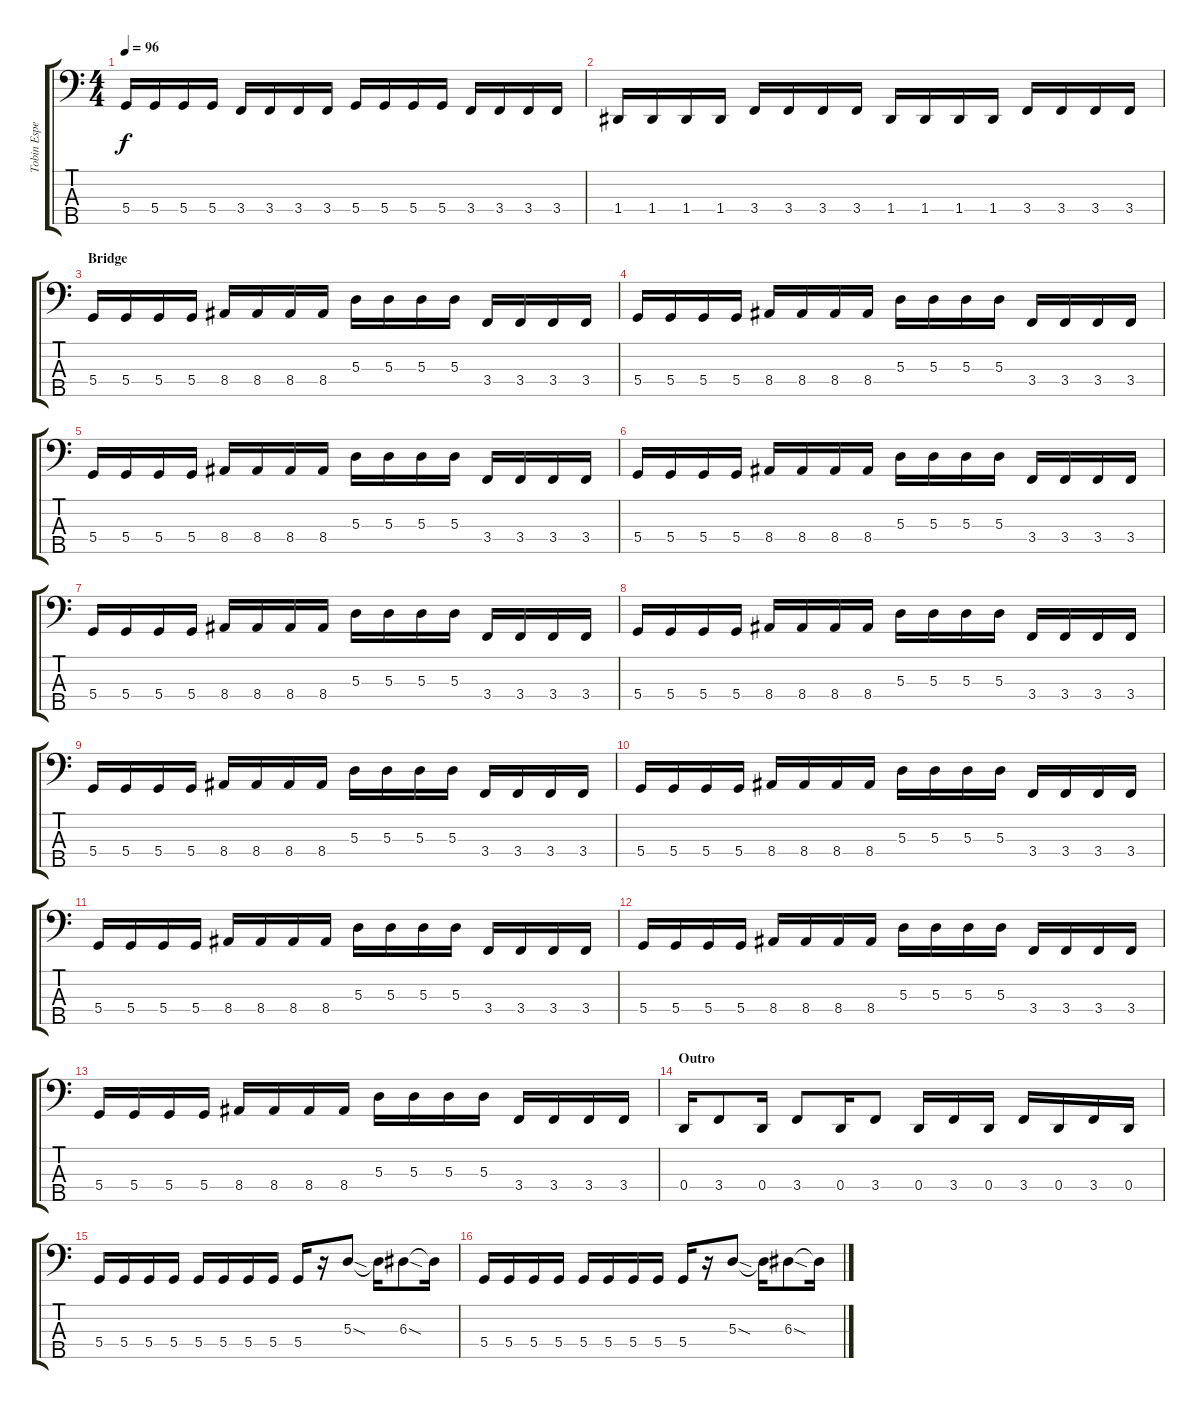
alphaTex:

\track ("Tobin Esperance" "Tobin Espe") {instrument electricbassfinger}
\staff {score tabs}
\tuning (G2 D2 A1 D1 B0) {hide}
\ts (4 4)
\tempo 96
\clef f4
\ks c
5.4.16{dy f} 5.4.16 5.4.16 5.4.16 3.4.16 3.4.16 3.4.16 3.4.16 5.4.16 5.4.16 5.4.16 5.4.16 3.4.16 3.4.16 3.4.16 3.4.16 |
1.4.16 1.4.16 1.4.16 1.4.16 3.4.16 3.4.16 3.4.16 3.4.16 1.4.16 1.4.16 1.4.16 1.4.16 3.4.16 3.4.16 3.4.16 3.4.16 |
\section ("" "Bridge")
5.4.16 5.4.16 5.4.16 5.4.16 8.4.16 8.4.16 8.4.16 8.4.16 5.3.16 5.3.16 5.3.16 5.3.16 3.4.16 3.4.16 3.4.16 3.4.16 |
5.4.16 5.4.16 5.4.16 5.4.16 8.4.16 8.4.16 8.4.16 8.4.16 5.3.16 5.3.16 5.3.16 5.3.16 3.4.16 3.4.16 3.4.16 3.4.16 |
5.4.16 5.4.16 5.4.16 5.4.16 8.4.16 8.4.16 8.4.16 8.4.16 5.3.16 5.3.16 5.3.16 5.3.16 3.4.16 3.4.16 3.4.16 3.4.16 |
5.4.16 5.4.16 5.4.16 5.4.16 8.4.16 8.4.16 8.4.16 8.4.16 5.3.16 5.3.16 5.3.16 5.3.16 3.4.16 3.4.16 3.4.16 3.4.16 |
5.4.16 5.4.16 5.4.16 5.4.16 8.4.16 8.4.16 8.4.16 8.4.16 5.3.16 5.3.16 5.3.16 5.3.16 3.4.16 3.4.16 3.4.16 3.4.16 |
5.4.16 5.4.16 5.4.16 5.4.16 8.4.16 8.4.16 8.4.16 8.4.16 5.3.16 5.3.16 5.3.16 5.3.16 3.4.16 3.4.16 3.4.16 3.4.16 |
5.4.16 5.4.16 5.4.16 5.4.16 8.4.16 8.4.16 8.4.16 8.4.16 5.3.16 5.3.16 5.3.16 5.3.16 3.4.16 3.4.16 3.4.16 3.4.16 |
5.4.16 5.4.16 5.4.16 5.4.16 8.4.16 8.4.16 8.4.16 8.4.16 5.3.16 5.3.16 5.3.16 5.3.16 3.4.16 3.4.16 3.4.16 3.4.16 |
5.4.16 5.4.16 5.4.16 5.4.16 8.4.16 8.4.16 8.4.16 8.4.16 5.3.16 5.3.16 5.3.16 5.3.16 3.4.16 3.4.16 3.4.16 3.4.16 |
5.4.16 5.4.16 5.4.16 5.4.16 8.4.16 8.4.16 8.4.16 8.4.16 5.3.16 5.3.16 5.3.16 5.3.16 3.4.16 3.4.16 3.4.16 3.4.16 |
5.4.16 5.4.16 5.4.16 5.4.16 8.4.16 8.4.16 8.4.16 8.4.16 5.3.16 5.3.16 5.3.16 5.3.16 3.4.16 3.4.16 3.4.16 3.4.16 |
\section ("" "Outro")
0.4.16 3.4.8 0.4.16 3.4.8 0.4.16 3.4.8 0.4.16 3.4.16 0.4.16 3.4.16 0.4.16 3.4.16 0.4.16 |
5.4.16 5.4.16 5.4.16 5.4.16 5.4.16 5.4.16 5.4.16 5.4.16 5.4.16 r.16 5.3{sod}.8 5.3{t}.16 6.3{sod}.8 6.3{t}.16 |
5.4.16 5.4.16 5.4.16 5.4.16 5.4.16 5.4.16 5.4.16 5.4.16 5.4.16 r.16 5.3{sod}.8 5.3{t}.16 6.3{sod}.8 6.3{t}.16
